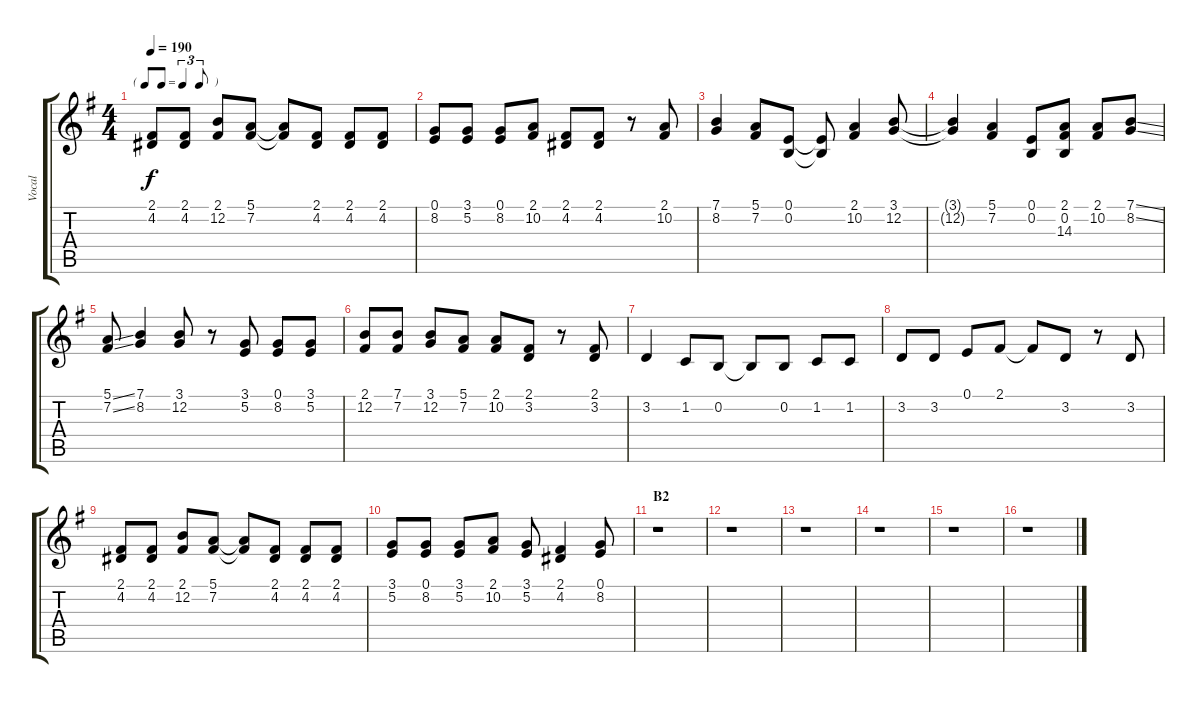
\track ("Vocal" "Vocal") {instrument oboe}
\staff {score tabs}
\tuning (E4 B3 G3 D3 A2 E2) {hide}
\ts (4 4)
\tf triplet8th
\tempo 190
\clef g2
\ks g
(2.1 4.2).8{dy f} (2.1 4.2).8 (2.1 12.2).8 (5.1 7.2).8 (5.1{t} 7.2{t}).8 (2.1 4.2).8 (2.1 4.2).8 (2.1 4.2).8 |
(0.1 8.2).8 (3.1 5.2).8 (0.1 8.2).8 (2.1 10.2).8 (2.1 4.2).8 (2.1 4.2).8 r.8 (2.1 10.2).8 |
(7.1 8.2).4 (5.1 7.2).8 (0.1 0.2).8 (0.1{t} 0.2{t}).8 (2.1 10.2).4 (3.1 12.2).8 |
(3.1{t} 12.2{t}).4 (5.1 7.2).4 (0.1 0.2).8 (2.1 0.2 14.3).8 (2.1 10.2).8 (7.1{ss} 8.2{ss}).8 |
(5.1{ss} 7.2{ss}).8 (7.1 8.2).4 (3.1 12.2).8 r.8 (3.1 5.2).8 (0.1 8.2).8 (3.1 5.2).8 |
(2.1 12.2).8 (7.1 7.2).8 (3.1 12.2).8 (5.1 7.2).8 (2.1 10.2).8 (2.1 3.2).8 r.8 (2.1 3.2).8 |
3.2.4 1.2.8 0.2.8 0.2{t}.8 0.2.8 1.2.8 1.2.8 |
3.2.8 3.2.8 0.1.8 2.1.8 2.1{t}.8 3.2.8 r.8 3.2.8 |
(2.1 4.2).8 (2.1 4.2).8 (2.1 12.2).8 (5.1 7.2).8 (5.1{t} 7.2{t}).8 (2.1 4.2).8 (2.1 4.2).8 (2.1 4.2).8 |
(3.1 5.2).8 (0.1 8.2).8 (3.1 5.2).8 (2.1 10.2).8 (3.1 5.2).8 (2.1 4.2).4 (0.1 8.2).8 |
\section ("" "B2")
r.1 |
r.1 |
r.1 |
r.1 |
r.1 |
r.1
